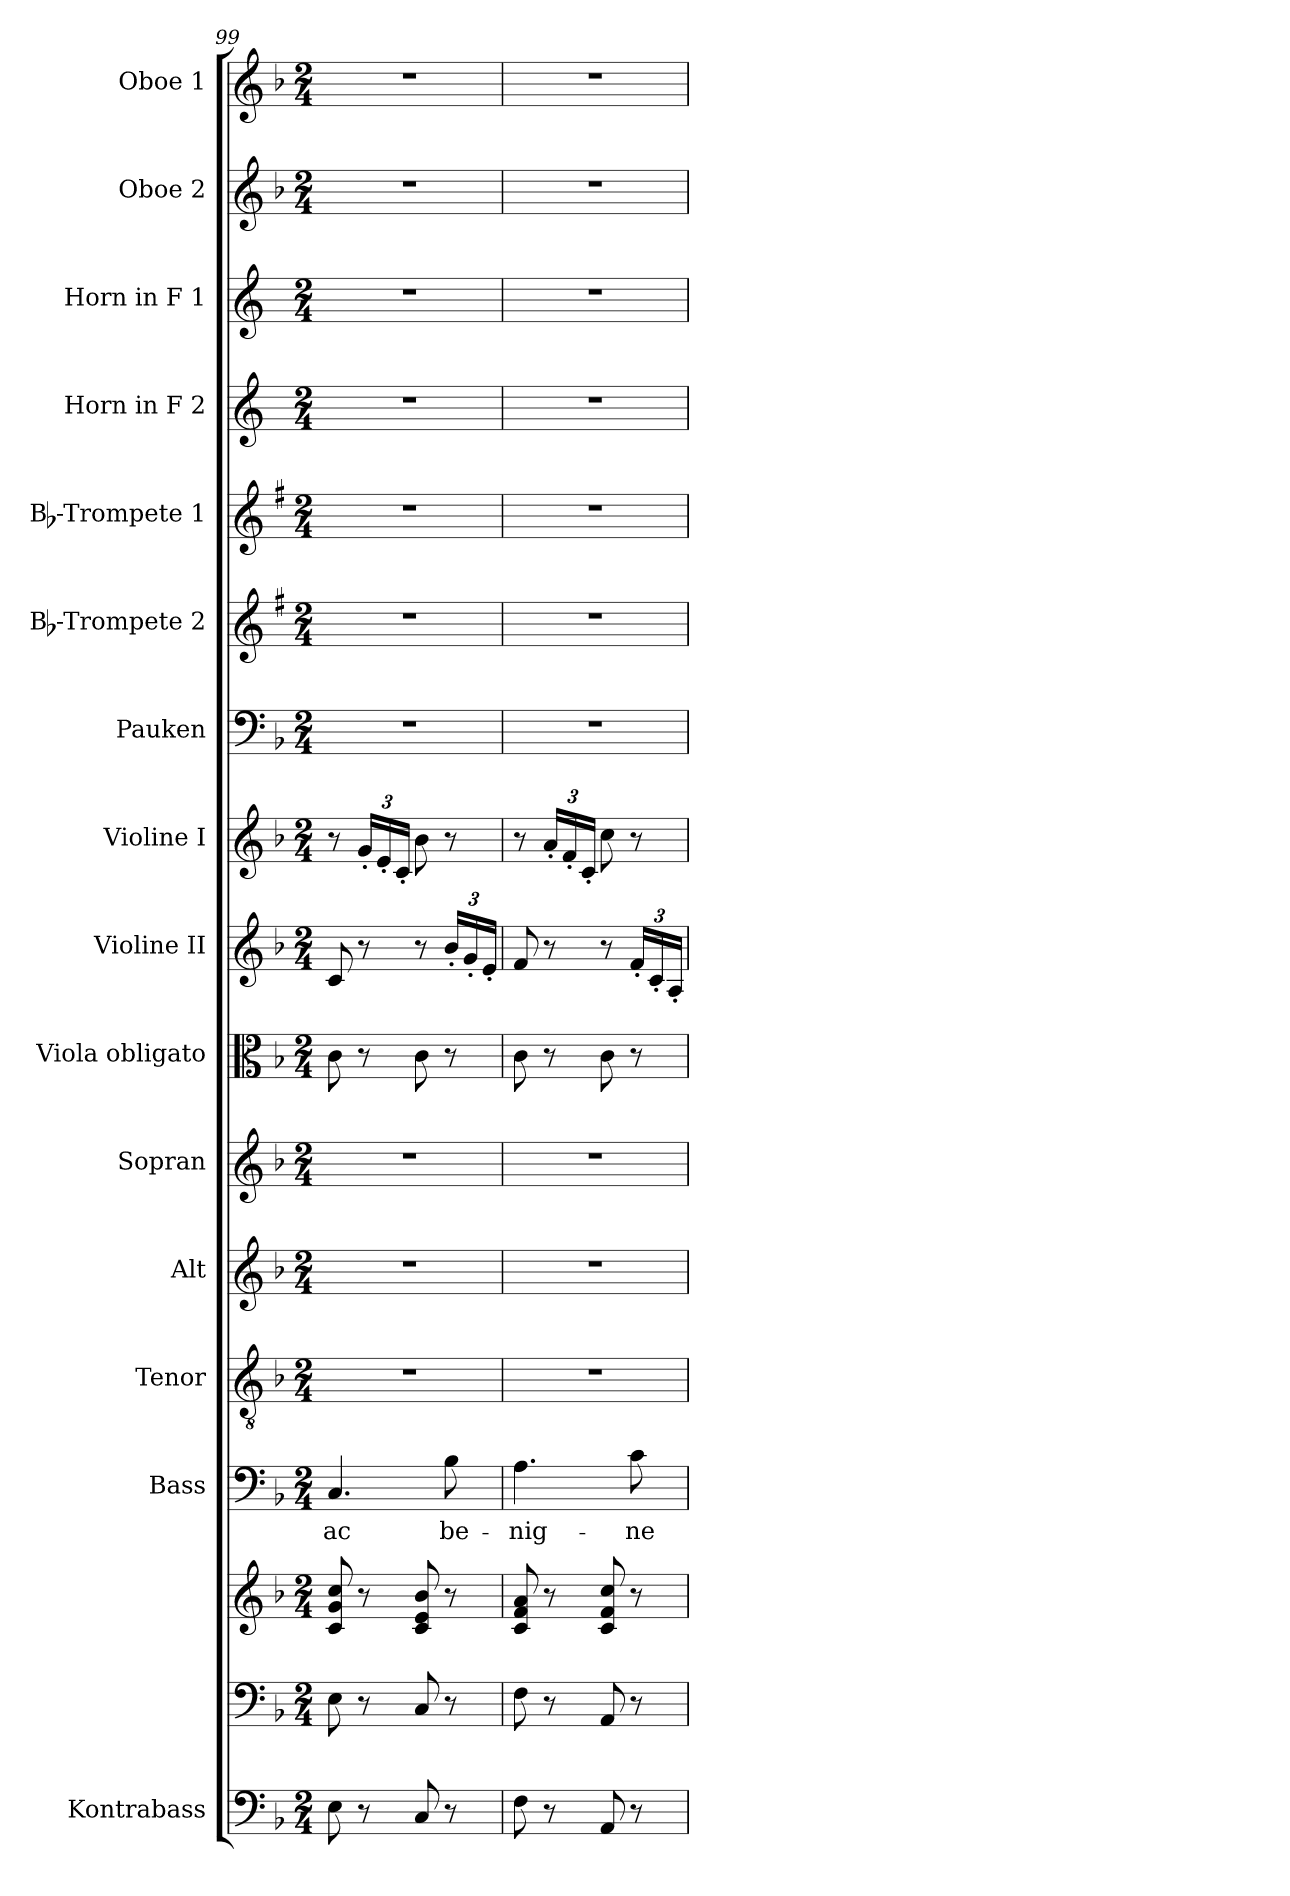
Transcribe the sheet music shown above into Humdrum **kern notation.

**kern	**kern	**kern	**kern	**text	**kern	**kern	**kern	**kern	**kern	**kern	**kern	**kern	**kern	**kern	**kern	**kern	**kern
*part16	*part15	*part15	*part14	*part14	*part13	*part12	*part11	*part10	*part9	*part8	*part7	*part6	*part5	*part4	*part3	*part2	*part1
*staff17	*staff16	*staff15	*staff14	*staff14	*staff13	*staff12	*staff11	*staff10	*staff9	*staff8	*staff7	*staff6	*staff5	*staff4	*staff3	*staff2	*staff1
*I"Kontrabass	*	*	*I"Bass	*	*I"Tenor	*I"Alt	*I"Sopran	*I"Viola obligato	*I"Violine II	*I"Violine I	*I"Pauken	*I"Bb-Trompete 2	*I"Bb-Trompete 1	*I"Horn in F 2	*I"Horn in F 1	*I"Oboe 2	*I"Oboe 1
*I'Kb.	*	*	*I'B.	*	*I'T.	*I'A.	*I'S.	*I'Vla.	*I'Vl. II	*I'Vl. I	*I'Pk.	*I'Bb Trp. 2	*I'Bb Trp. 1	*	*	*I'Ob. 2	*I'Ob. 1
*clefF4	*clefF4	*clefG2	*clefF4	*	*clefGv2	*clefG2	*clefG2	*clefC3	*clefG2	*clefG2	*clefF4	*clefG2	*clefG2	*clefG2	*clefG2	*clefG2	*clefG2
*ITrd7c12	*	*	*	*	*	*	*	*	*	*	*	*ITrd1c2	*ITrd1c2	*ITrd4c7	*ITrd4c7	*	*
*k[b-]	*k[b-]	*k[b-]	*k[b-]	*	*k[b-]	*k[b-]	*k[b-]	*k[b-]	*k[b-]	*k[b-]	*k[b-]	*k[b-]	*k[b-]	*k[b-]	*k[b-]	*k[b-]	*k[b-]
*F:	*F:	*F:	*F:	*	*F:	*F:	*F:	*F:	*F:	*F:	*F:	*F:	*F:	*F:	*F:	*F:	*F:
*M2/4	*M2/4	*M2/4	*M2/4	*	*M2/4	*M2/4	*M2/4	*M2/4	*M2/4	*M2/4	*M2/4	*M2/4	*M2/4	*M2/4	*M2/4	*M2/4	*M2/4
=99	=99	=99	=99	=99	=99	=99	=99	=99	=99	=99	=99	=99	=99	=99	=99	=99	=99
!	!	!	!	!LO:LY:b	!	!	!	!	!	!	!	!	!	!	!	!	!
8EE\	8E\	8c/ 8g/ 8cc/	4.C/	ac	2r	2r	2r	8c\	8c/	8r	2r	2r	2r	2r	2r	2r	2r
*	*	*	*	*	*	*	*	*	*	*Xbrackettup	*	*	*	*	*	*	*
8r	8r	8r	.	.	.	.	.	8r	8r	24g'</LL	.	.	.	.	.	.	.
.	.	.	.	.	.	.	.	.	.	24e'</	.	.	.	.	.	.	.
.	.	.	.	.	.	.	.	.	.	24c'</JJ	.	.	.	.	.	.	.
8CC/	8C/	8c/ 8e/ 8b-/	.	.	.	.	.	8c\	8r	8b-\	.	.	.	.	.	.	.
!	!	!	!	!LO:LY:b	!	!	!	!	!	!	!	!	!	!	!	!	!
*	*	*	*	*	*	*	*	*	*Xbrackettup	*	*	*	*	*	*	*	*
8r	8r	8r	8B-\	be-	.	.	.	8r	24b-'</LL	8r	.	.	.	.	.	.	.
.	.	.	.	.	.	.	.	.	24g'</	.	.	.	.	.	.	.	.
.	.	.	.	.	.	.	.	.	24e'</JJ	.	.	.	.	.	.	.	.
!!LO:PB:g=z
=100	=100	=100	=100	=100	=100	=100	=100	=100	=100	=100	=100	=100	=100	=100	=100	=100	=100
!	!	!	!	!LO:LY:b	!	!	!	!	!	!	!	!	!	!	!	!	!
8FF\	8F\	8c/ 8f/ 8a/	4.A\	-nig-	2r	2r	2r	8c\	8f/	8r	2r	2r	2r	2r	2r	2r	2r
8r	8r	8r	.	.	.	.	.	8r	8r	24a'</LL	.	.	.	.	.	.	.
.	.	.	.	.	.	.	.	.	.	24f'</	.	.	.	.	.	.	.
.	.	.	.	.	.	.	.	.	.	24c'</JJ	.	.	.	.	.	.	.
8AAA/	8AA/	8c/ 8f/ 8cc/	.	.	.	.	.	8c\	8r	8cc\	.	.	.	.	.	.	.
!	!	!	!	!LO:LY:b	!	!	!	!	!	!	!	!	!	!	!	!	!
8r	8r	8r	8c\	-ne	.	.	.	8r	24f'</LL	8r	.	.	.	.	.	.	.
.	.	.	.	.	.	.	.	.	24c'</	.	.	.	.	.	.	.	.
.	.	.	.	.	.	.	.	.	24A'</JJ	.	.	.	.	.	.	.	.
=	=	=	=	=	=	=	=	=	=	=	=	=	=	=	=	=	=
*-	*-	*-	*-	*-	*-	*-	*-	*-	*-	*-	*-	*-	*-	*-	*-	*-	*-
